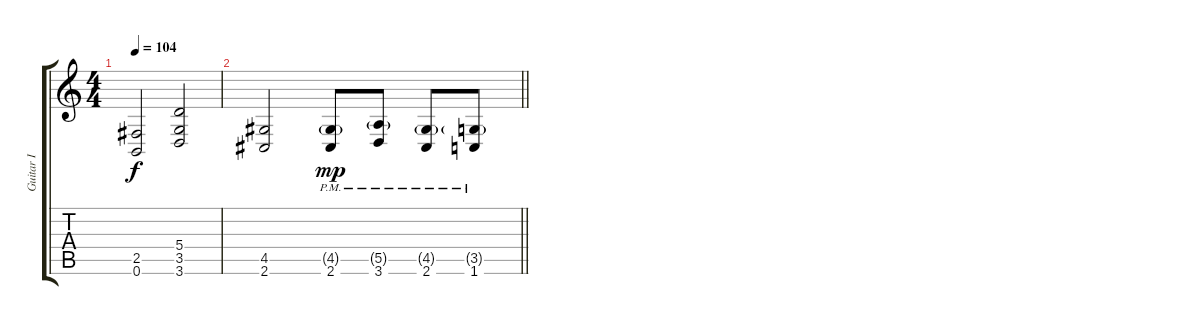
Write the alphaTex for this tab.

\track ("Guitar I" "Guitar I") {instrument distortionguitar}
\staff {score tabs}
\tuning (B3 Gb3 D3 A2 E2 B1) {hide}
\ts (4 4)
\tempo 104
\clef g2
\ks c
(2.5 0.6).2{dy f} (5.4 3.5 3.6).2 |
\barLineRight lightlight
(4.5 2.6).2 (4.5{g pm} 2.6{pm}).8{dy mp} (5.5{g pm} 3.6{pm}).8 (4.5{g pm} 2.6{pm}).8 (3.5{g pm} 1.6{pm}).8
